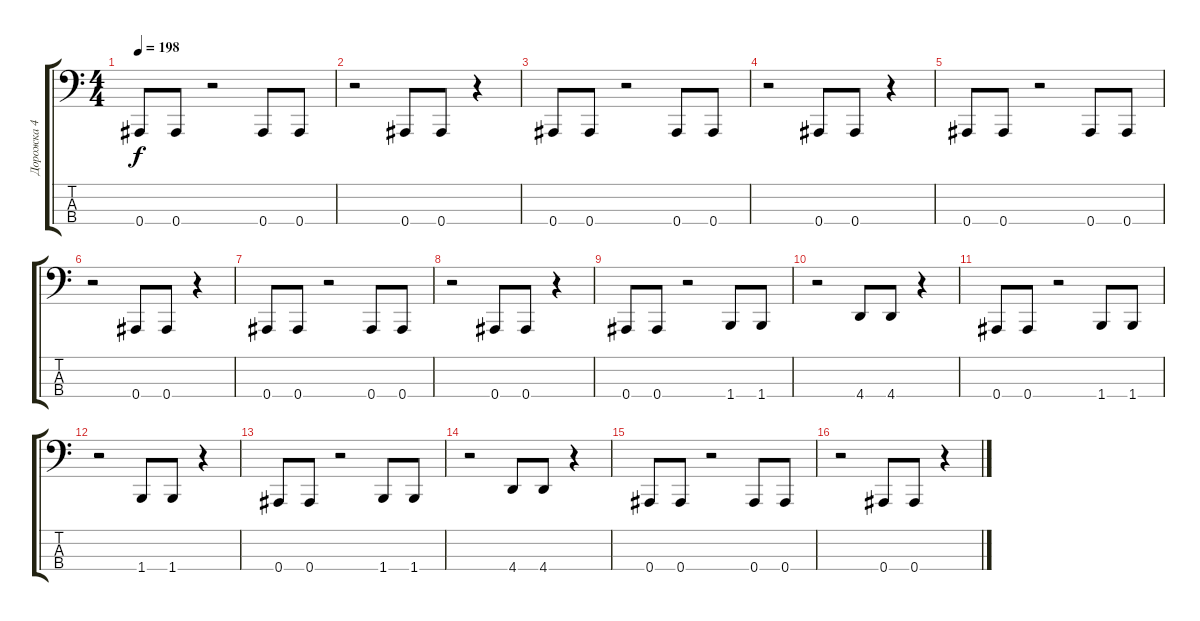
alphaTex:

\track ("Дорожка 4" "Дорожка 4") {instrument electricbassfinger}
\staff {score tabs}
\tuning (Db2 Ab1 Eb1 Bb0) {hide}
\ts (4 4)
\tempo 198
\clef f4
\ks c
0.4.8{dy f instrument electricbassfinger} 0.4.8 r.2 0.4.8 0.4.8 |
r.2 0.4.8 0.4.8 r.4 |
0.4.8 0.4.8 r.2 0.4.8 0.4.8 |
r.2 0.4.8 0.4.8 r.4 |
0.4.8 0.4.8 r.2 0.4.8 0.4.8 |
r.2 0.4.8 0.4.8 r.4 |
0.4.8 0.4.8 r.2 0.4.8 0.4.8 |
r.2 0.4.8 0.4.8 r.4 |
0.4.8 0.4.8 r.2 1.4.8 1.4.8 |
r.2 4.4.8 4.4.8 r.4 |
0.4.8 0.4.8 r.2 1.4.8 1.4.8 |
r.2 1.4.8 1.4.8 r.4 |
0.4.8 0.4.8 r.2 1.4.8 1.4.8 |
r.2 4.4.8 4.4.8 r.4 |
0.4.8 0.4.8 r.2 0.4.8 0.4.8 |
r.2 0.4.8 0.4.8 r.4
